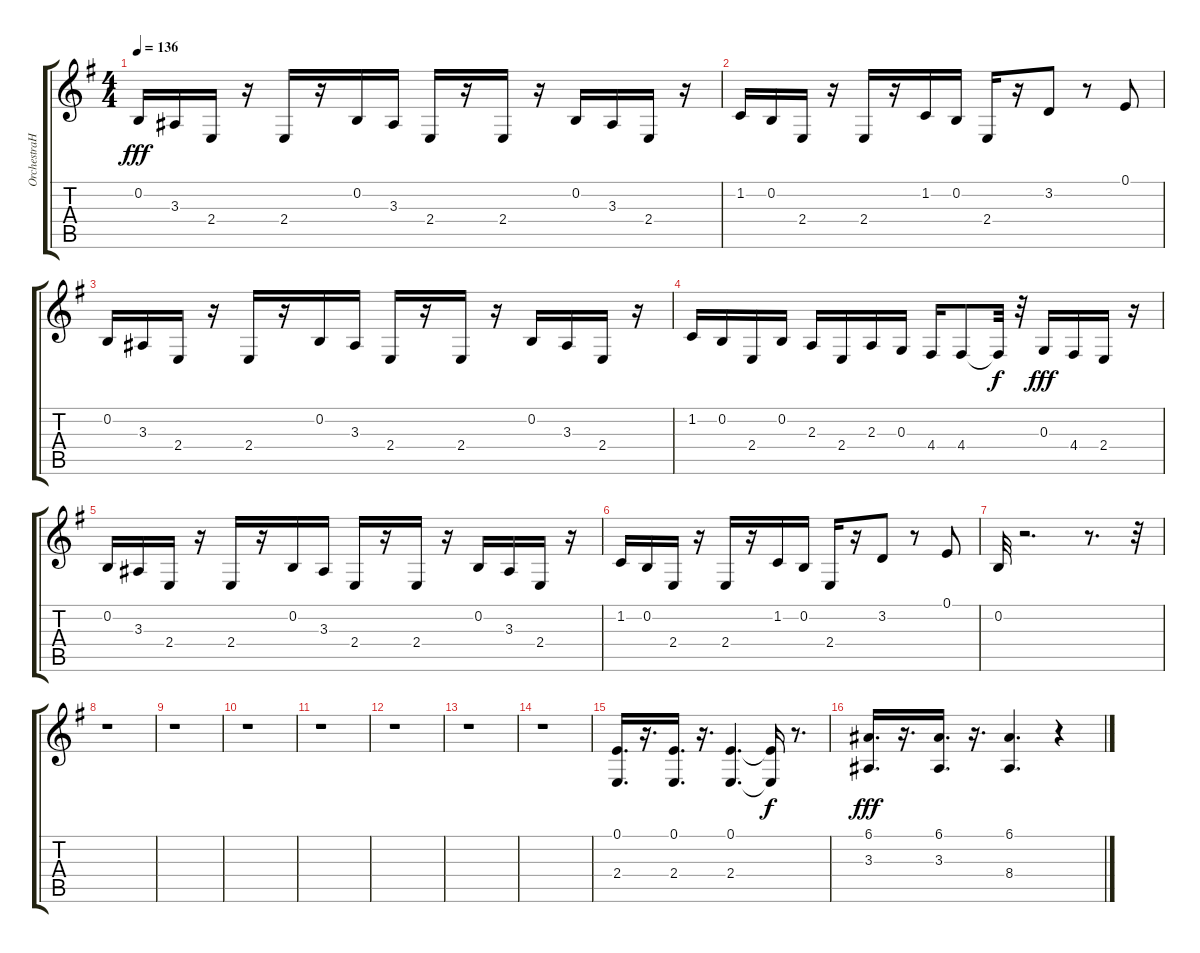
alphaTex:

\track ("OrchestraHit" "OrchestraH") {instrument orchestrahit}
\staff {score tabs}
\tuning (E4 B3 G3 D3 A2 E2) {hide}
\ts (4 4)
\tempo 136
\clef g2
\ks eminor
0.2.16{dy fff} 3.3.16 2.4.16 r.16 2.4.16 r.16 0.2.16 3.3.16 2.4.16 r.16 2.4.16 r.16 0.2.16 3.3.16 2.4.16 r.16 |
1.2.16 0.2.16 2.4.16 r.16 2.4.16 r.16 1.2.16 0.2.16 2.4.16 r.16 3.2.8 r.8 0.1.8 |
0.2.16 3.3.16 2.4.16 r.16 2.4.16 r.16 0.2.16 3.3.16 2.4.16 r.16 2.4.16 r.16 0.2.16 3.3.16 2.4.16 r.16 |
1.2.16 0.2.16 2.4.16 0.2.16 2.3.16 2.4.16 2.3.16 0.3.16 4.4.16 4.4.8 4.4{t}.32{dy f} r.32 0.3.16{dy fff} 4.4.16 2.4.16 r.16 |
0.2.16 3.3.16 2.4.16 r.16 2.4.16 r.16 0.2.16 3.3.16 2.4.16 r.16 2.4.16 r.16 0.2.16 3.3.16 2.4.16 r.16 |
1.2.16 0.2.16 2.4.16 r.16 2.4.16 r.16 1.2.16 0.2.16 2.4.16 r.16 3.2.8 r.8 0.1.8 |
0.2.32 r.2{d} r.8{d} r.32 |
r.1 |
r.1 |
r.1 |
r.1 |
r.1 |
r.1 |
r.1 |
(0.1 2.4).16{d} r.16{d} (0.1 2.4).16{d} r.16{d} (0.1 2.4).4{d} (0.1{t} 2.4{t}).16{dy f} r.8{d} |
(6.1 3.3).16{d dy fff} r.16{d} (6.1 3.3).16{d} r.16{d} (6.1 8.4).4{d} r.4
